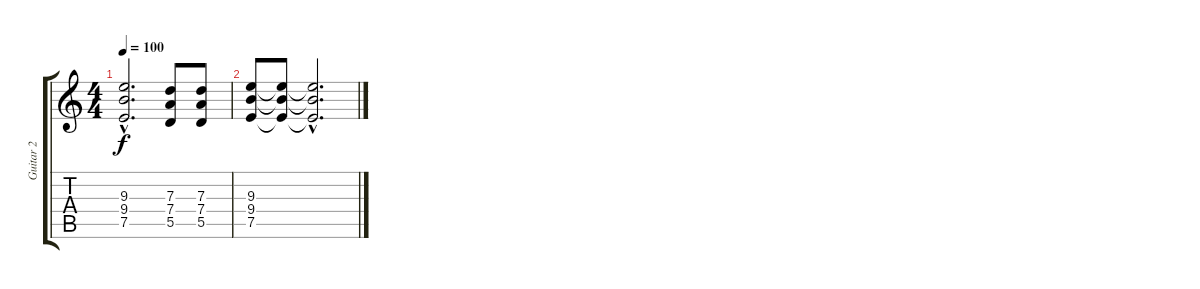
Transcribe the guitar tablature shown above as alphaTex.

\track ("Guitar 2" "Guitar 2") {instrument distortionguitar}
\staff {score tabs}
\tuning (E4 B3 G3 D3 A2 E2) {hide}
\ts (4 4)
\tempo 100
\clef g2
\ks c
(9.3{hac} 9.4{hac} 7.5{hac}).2{d dy f} (7.3 7.4 5.5).8 (7.3 7.4 5.5).8 |
(9.3 9.4 7.5).8 (9.3{t} 9.4{t} 7.5{t}).8 (9.3{hac t} 9.4{hac t} 7.5{hac t}).2{d}
